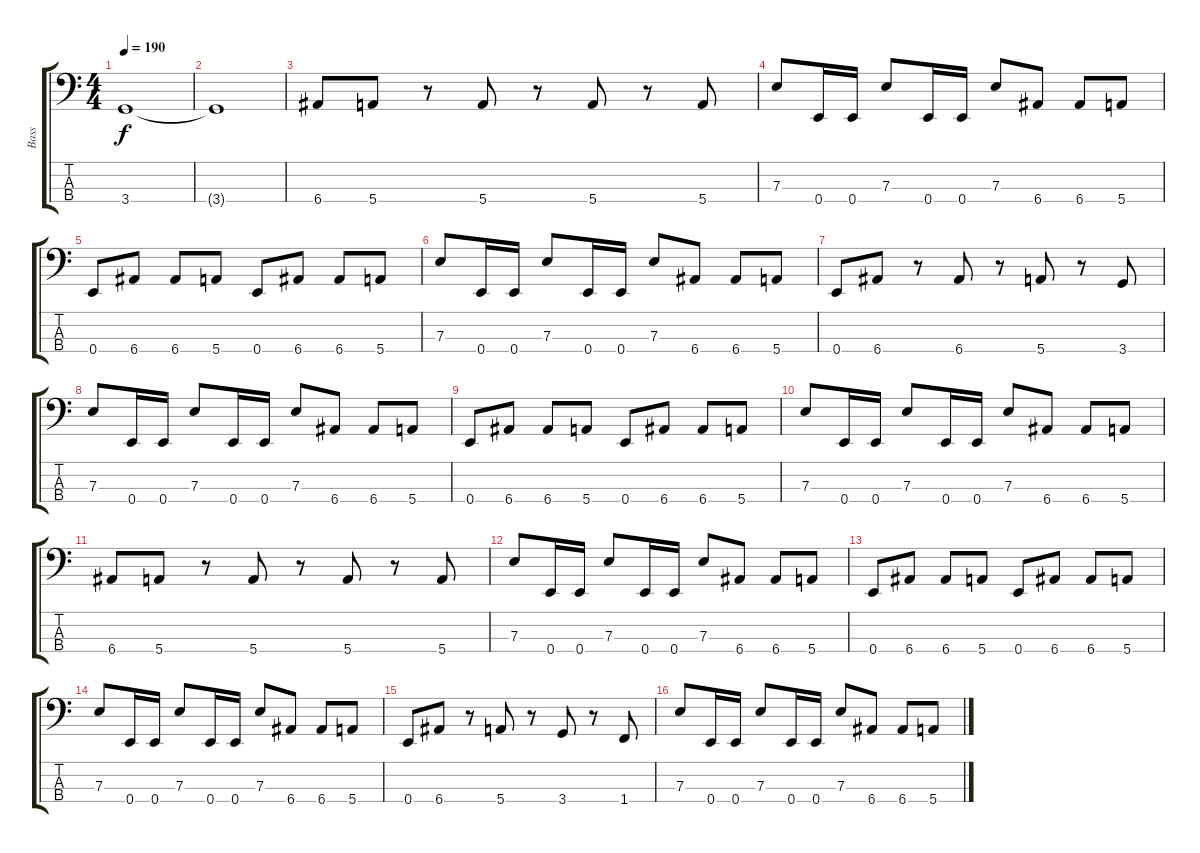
\track ("Bass" "Bass") {instrument electricbasspick}
\staff {score tabs}
\tuning (G2 D2 A1 E1) {hide}
\ts (4 4)
\tempo 190
\clef f4
\ks c
3.4.1{dy f} |
3.4{t}.1 |
6.4.8 5.4.8 r.8 5.4.8 r.8 5.4.8 r.8 5.4.8 |
7.3.8 0.4.16 0.4.16 7.3.8 0.4.16 0.4.16 7.3.8 6.4.8 6.4.8 5.4.8 |
0.4.8 6.4.8 6.4.8 5.4.8 0.4.8 6.4.8 6.4.8 5.4.8 |
7.3.8 0.4.16 0.4.16 7.3.8 0.4.16 0.4.16 7.3.8 6.4.8 6.4.8 5.4.8 |
0.4.8 6.4.8 r.8 6.4.8 r.8 5.4.8 r.8 3.4.8 |
7.3.8 0.4.16 0.4.16 7.3.8 0.4.16 0.4.16 7.3.8 6.4.8 6.4.8 5.4.8 |
0.4.8 6.4.8 6.4.8 5.4.8 0.4.8 6.4.8 6.4.8 5.4.8 |
7.3.8 0.4.16 0.4.16 7.3.8 0.4.16 0.4.16 7.3.8 6.4.8 6.4.8 5.4.8 |
6.4.8 5.4.8 r.8 5.4.8 r.8 5.4.8 r.8 5.4.8 |
7.3.8 0.4.16 0.4.16 7.3.8 0.4.16 0.4.16 7.3.8 6.4.8 6.4.8 5.4.8 |
0.4.8 6.4.8 6.4.8 5.4.8 0.4.8 6.4.8 6.4.8 5.4.8 |
7.3.8 0.4.16 0.4.16 7.3.8 0.4.16 0.4.16 7.3.8 6.4.8 6.4.8 5.4.8 |
0.4.8 6.4.8 r.8 5.4.8 r.8 3.4.8 r.8 1.4.8 |
7.3.8 0.4.16 0.4.16 7.3.8 0.4.16 0.4.16 7.3.8 6.4.8 6.4.8 5.4.8
